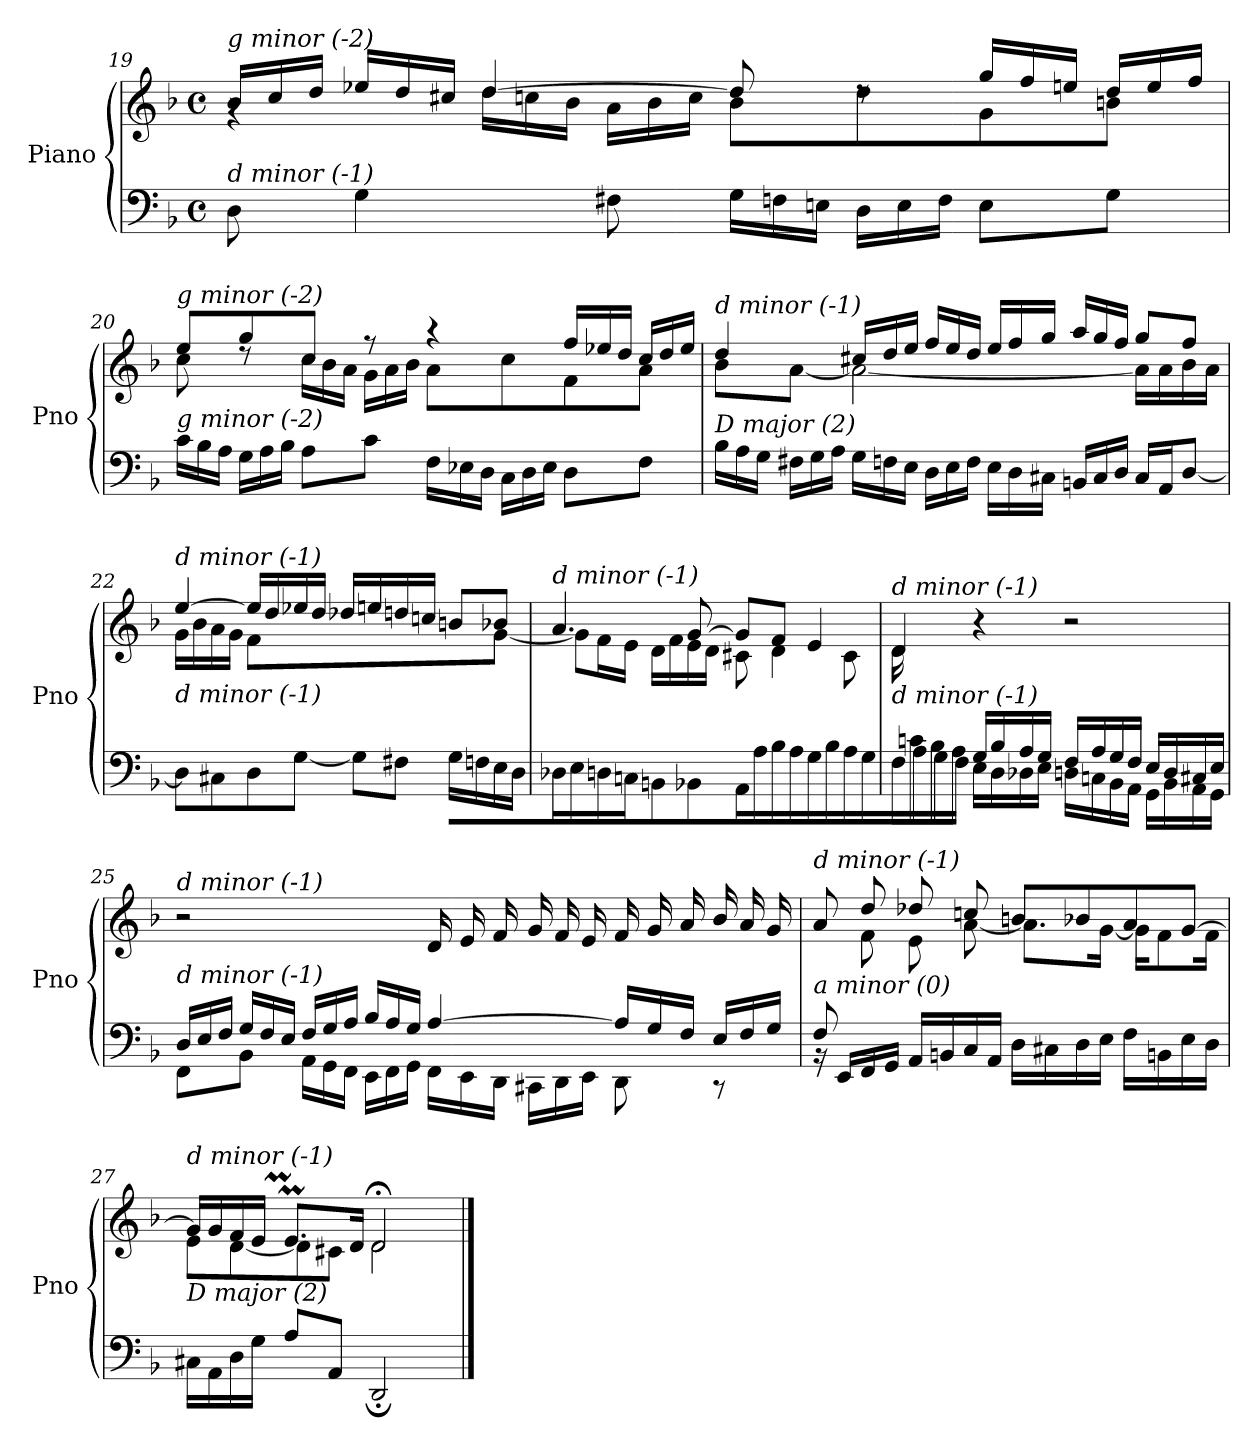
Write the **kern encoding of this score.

**kern	**kern
*part1	*part1
*staff2	*staff1
*I"Piano	*
*I'Pno	*
*clefF4	*clefG2
*k[b-]	*k[b-]
*M4/4	*M4/4
*met(c)	*met(c)
*	*Xtuplet
=19	=19
*	*^
!	!LO:TX:i:t=g minor (-2)	!
!LO:TX:i:t=d minor (-1)	!	!
8D\	24b-/LL	4rg
.	24cc/	.
.	24dd/JJ	.
4G\	24ee-X/LL	.
.	24dd/	.
.	24cc#Xi/JJ	.
.	[4dd/	24dd\LL
.	.	24ccn\
.	.	24b-\JJ
8F#Xi\	.	24a\LL
.	.	24b-\
.	.	24cc\JJ
*Xtuplet	*	*
24G\LL	8dd/]	8b-\L
24Fn\	.	.
24En\JJ	.	.
24D\LL	8rdd	8dd\
24E\	.	.
24F\JJ	.	.
8E\L	24gg/LL	8g\
.	24ff/	.
.	24een/JJ	.
8G\J	24dd/LL	8bn\J
.	24ee/	.
.	24ff/JJ	.
!!LO:LB:g=z	!!
=20	=20	=20
!	!LO:TX:i:t=g minor (-2)	!
!LO:TX:i:t=g minor (-2)	!	!
24c\LL	8ee/L	8cc\
24B-\	.	.
24A\JJ	.	.
24G\LL	8gg/	8rdd
24A\	.	.
24B-\JJ	.	.
8A\L	8cc/J	24cc\LL
.	.	24b-\
.	.	24a\JJ
8c\J	8r	24g\LL
.	.	24a\
.	.	24b-\JJ
24F\LL	4r	8a\L
24E-X\	.	.
24D\JJ	.	.
24C\LL	.	8cc\
24D\	.	.
24E-\JJ	.	.
8D\L	24ff/LL	8f\
.	24ee-X/	.
.	24dd/JJ	.
8F\J	24cc/LL	8a\J
.	24dd/	.
.	24ee-/JJ	.
=21	=21	=21
!	!LO:TX:i:t=d minor (-1)	!
!LO:TX:i:t=D major (2)	!	!
24B-\LL	4dd/	8b-\L
24A\	.	.
24G\JJ	.	.
24F#Xi\LL	.	[8a\J
24G\	.	.
24A\JJ	.	.
24G\LL	24cc#X/LL	2a\_
24Fn\	24dd/	.
24E\JJ	24ee/JJ	.
24D\LL	24ff/LL	.
24E\	24ee/	.
24F\JJ	24dd/JJ	.
24E\LL	24ee/LL	.
24D\	24ff/	.
24C#X\JJ	24gg/JJ	.
24BBn/LL	24aa/LL	.
24C#/	24gg/	.
24D/JJ	24ff/JJ	.
16C#/LL	8gg/L	16a\LL]
16AA/J	.	16a\
[8D/J	8ff/J	16b-\
.	.	16a\JJ
!!LO:LB:g=z	!!
=22	=22	=22
*^	*	*
!	!	!LO:TX:i:t=d minor (-1)	!
!LO:TX:i:t=d minor (-1)	!	!	!
4.ryy	8D\L]	[4ee/	16g\LL
.	.	.	16b-\
.	8C#X\	.	16a\
.	.	.	16g\JJ
.	8D\	16ee/LL]	8f\L
.	.	16dd/	.
8B-/J	[8G\J	16ee-X/	2ryy
.	.	16dd/JJ	.
4A/	8G\L]	16dd-Xj/LL	.
.	.	16een/	.
.	8F#Xi\J	16dd/	.
.	.	16ccn/JJ	.
8G/L	16G\LL	8bn/L	.
.	16Fn\	.	.
8ryy	16E\	8b-X/J	[8g\J
.	16D\JJ	.	.
=23	=23	=23	=23
!	!	!LO:TX:i:t=d minor (-1)	!
!LO:TX:i:t=d minor (-1)	!	!	!
*v	*v	*	*
16D-Xj\LL	4.a/	8g\L]
16E\	.	.
16D\	.	16f\L
16Cn\JJ	.	16e\JJ
8BBn/L	.	16d\LL
.	.	16f\
8BB-X/J	[8g/	16e\
.	.	16d\JJ
16AA\LL	8g/L]	8c#X\
16A\	.	.
16B-\	8f/J	4d\
16A\JJ	.	.
16G\LL	4e/	.
16B-\	.	.
16A\	.	8c#\
16G\JJ	.	.
!!LO:PB:g=z	!!
=24	=24	=24
*^	*	*
!	!	!LO:TX:i:t=d minor (-1)	!
!LO:TX:i:t=d minor (-1)	!	!	!
16ryy	16F\LL	4d/	16d\LL
16cn/	16A\	.	2...ryy
16B-/	16G\	.	.
16A/JJ	16F\JJ	.	.
16G/LL	16E\LL	4r	.
16B-/	16D\	.	.
16A/	16D-Xj\	.	.
16G/JJ	16E\JJ	.	.
16F/LL	16D\LL	2r	.
16A/	16Cn\	.	.
16G/	16BB-\	.	.
16F/JJ	16AA\JJ	.	.
16E/LL	16GG\LL	.	.
16D/	16BB-\	.	.
16C#X/	16AA\	.	.
16E/JJ	16GG\JJ	.	.
*	*	*v	*v
=25	=25	=25
!	!	!LO:TX:i:t=d minor (-1)
!LO:TX:i:t=d minor (-1)	!	!
24D/LL	8FF\L	2r
24E/	.	.
24F/JJ	.	.
24G/LL	8BB-\J	.
24F/	.	.
24E/JJ	.	.
24F/LL	24AA\LL	.
24G/	24GG\	.
24A/JJ	24FF\JJ	.
24B-/LL	24EE\LL	.
24A/	24FF\	.
24G/JJ	24GG\JJ	.
[4A/	24FF\LL	24d/LL
.	24EE\	24e/
.	24DD\JJ	24f/JJ
.	24CC#X\LL	24g/LL
.	24DD\	24f/
.	24EE\JJ	24e/JJ
24A/LL]	8DD\	24f/LL
24G/	.	24g/
24F/JJ	.	24a/JJ
24E/LL	8r	24b-/LL
24F/	.	24a/
24G/JJ	.	24g/JJ
!!LO:LB:g=z
=26	=26	=26
*	*	*^
!	!	!LO:TX:i:t=d minor (-1)	!
!LO:TX:i:t=a minor (0)	!	!	!
8F/L	16rBB	8a/L	8ryy
.	16EE/LL	.	.
2..ryy	16FF/	8dd/	8f\
.	16GG/JJ	.	.
.	16AA/LL	8dd-Xj/	8e\
.	16BBn/	.	.
.	16C/	8ccn/J	[8a\J
.	16AA/JJ	.	.
.	16D\LL	8bn/L	8.a\L]
.	16C#X\	.	.
.	16D\	8b-X/	.
.	16E\JJ	.	[16g\Jk
.	16F\LL	8a/	16g\KL]
.	16BBn\	.	8f\
.	16E\	[8g/J	.
.	16D\JJ	.	16f\Jk
=27	=27	=27	=27
*	*	*	*^
!	!	!LO:TX:i:t=d minor (-1)	!	!
!LO:TX:i:t=D major (2)	!	!	!	!
4ryy	16C#X\LL	16g/LL]	8e\L	4ryy
.	16AA\	16g/	.	.
.	16D\	16f/	[8d\	.
.	16G\JJ	16e/JJ	.	.
8.ryy	8A\L	8.em/L	8d\]	[8em!yy
.	8AA/J	.	8c#X\J	16e!yy]
2ryy	.	16d/Jk	.	2ryy
.	2DD;/	2d;</	2d\	.
16ryy	.	.	.	16ryy
*v	*v	*	*	*
*	*v	*v	*v
==	==
*-	*-
